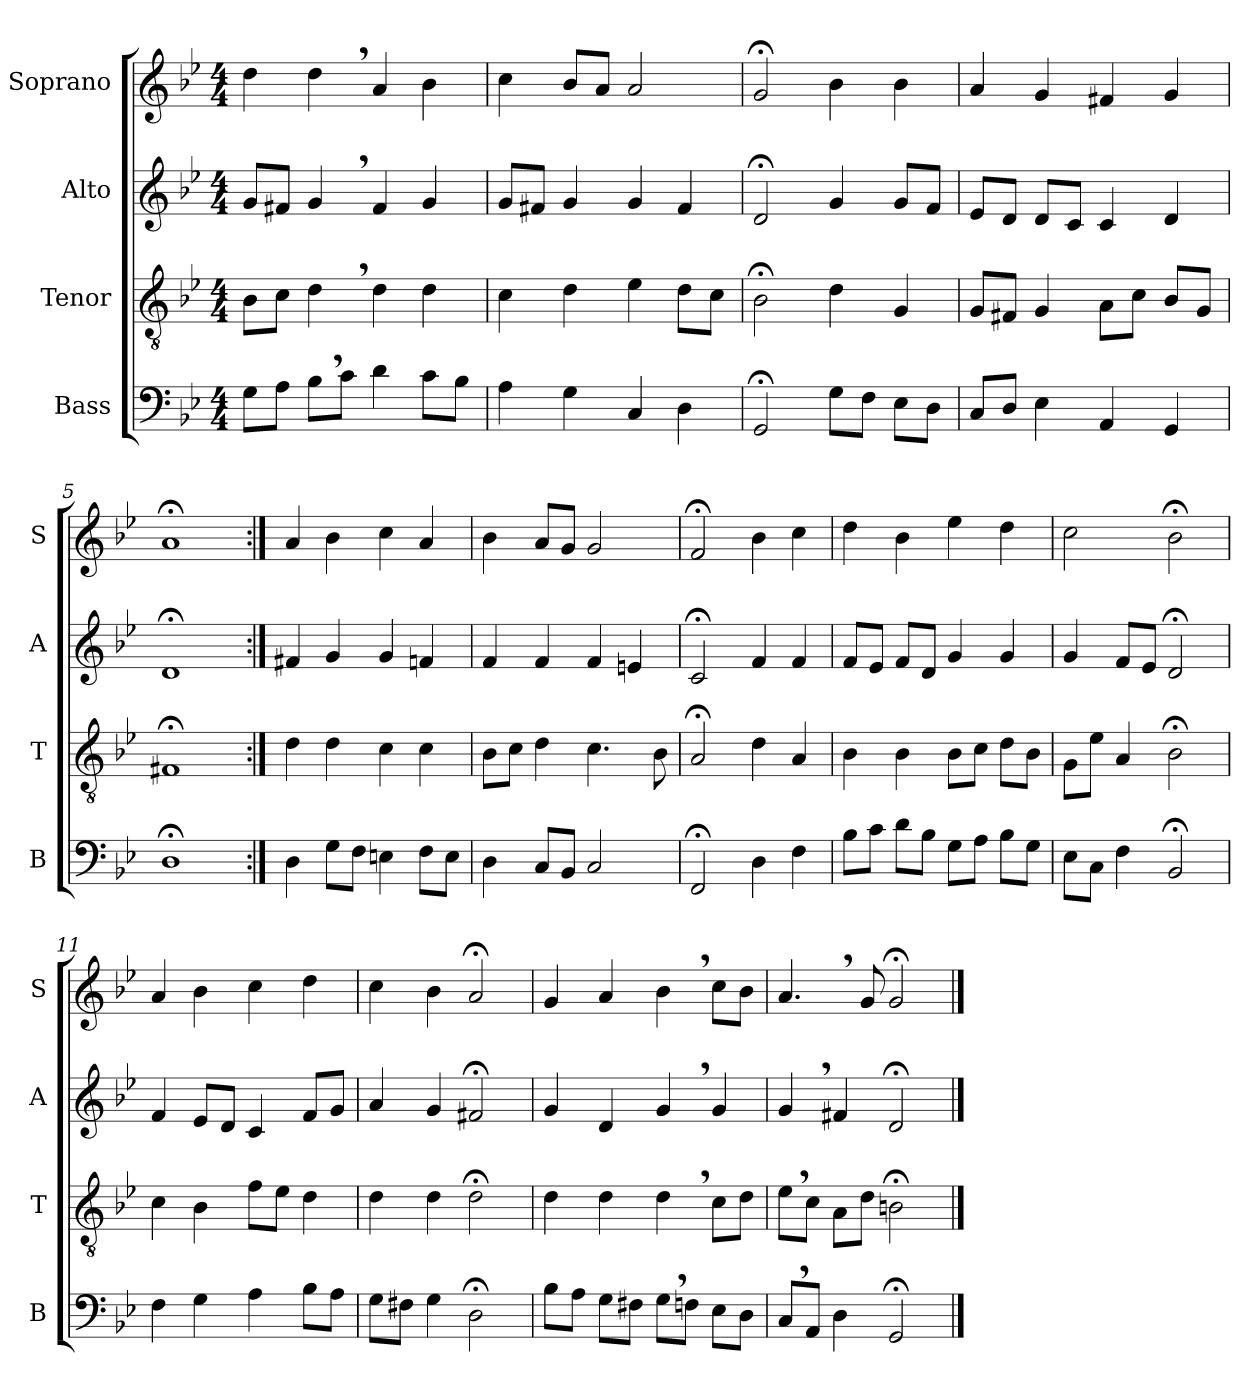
**kern	**kern	**kern	**kern
*part4	*part3	*part2	*part1
*staff4	*staff3	*staff2	*staff1
*I"Bass	*I"Tenor	*I"Alto	*I"Soprano
*I'B	*I'T	*I'A	*I'S
*clefF4	*clefGv2	*clefG2	*clefG2
*k[b-e-]	*k[b-e-]	*k[b-e-]	*k[b-e-]
*M4/4	*M4/4	*M4/4	*M4/4
=1	=1	=1	=1
8G\L	8B-\L	8g/L	4dd\
8A\J	8c\J	8f#X/J	.
8B-,\L	4d,\	4g,/	4dd,\
8c\J	.	.	.
4d\	4d\	4f#/	4a/
8c\L	4d\	4g/	4b-\
8B-\J	.	.	.
=2	=2	=2	=2
4A\	4c\	8g/L	4cc\
.	.	8f#X/J	.
4G\	4d\	4g/	8b-/L
.	.	.	8a/J
4C/	4e-\	4g/	2a:/
4D\	8d\L	4f#/	.
.	8c\J	.	.
=3	=3	=3	=3
2GG;</	2B-;<\	2d;</	2g;</
8G\L	4d\	4g/	4b-\
8F\J	.	.	.
8E-\L	4G/	8g/L	4b-\
8D\J	.	8f/J	.
=4	=4	=4	=4
8C/L	8G/L	8e-/L	4a/
8D/J	8F#X/J	8d/J	.
4E-\	4G/	8d/L	4g/
.	.	8c/J	.
4AA/	8A\L	4c/	4f#X:/
.	8c\J	.	.
4GG/	8B-/L	4d/	4g/
.	8G/J	.	.
=5	=5	=5	=5
1D;<\	1F#X;</	1d;</	1a;</
=6:|!	=6:|!	=6:|!	=6:|!
4D\	4d\	4f#X/	4a/
8G\L	4d\	4g/	4b-\
8F\J	.	.	.
4En\	4c\	4g/	4cc\
8F\L	4c\	4fn/	4a/
8E\J	.	.	.
=7	=7	=7	=7
4D\	8B-\L	4f/	4b-\
.	8c\J	.	.
8C/L	4d\	4f/	8a/L
8BB-/J	.	.	8g/J
2C/	4.c\	4f/	2g/
.	.	4en/	.
.	8B-\	.	.
=8	=8	=8	=8
2FF;</	2A;</	2c;</	2f;</
4D\	4d\	4f/	4b-\
4F\	4A/	4f/	4cc\
=9	=9	=9	=9
8B-\L	4B-\	8f/L	4dd:\
8c\J	.	8e-/J	.
8d\L	4B-\	8f/L	4b-\
8B-\J	.	8d/J	.
8G\L	8B-\L	4g/	4ee-\
8A\J	8c\J	.	.
8B-\L	8d\L	4g/	4dd\
8G\J	8B-\J	.	.
=10	=10	=10	=10
8E-\L	8G\L	4g/	2cc\
8C\J	8e-\J	.	.
4F\	4A/	8f/L	.
.	.	8e-/J	.
2BB-;</	2B-;<\	2d;</	2b-;<\
=11	=11	=11	=11
4F\	4c\	4f/	4a/
4G\	4B-\	8e-/L	4b-\
.	.	8d/J	.
4A\	8f\L	4c/	4cc\
.	8e-\J	.	.
8B-\L	4d\	8f/L	4dd\
8A\J	.	8g/J	.
=12	=12	=12	=12
8G\L	4d\	4a/	4cc\
8F#X\J	.	.	.
4G\	4d\	4g/	4b-\
2D;<\	2d;<\	2f#X;</	2a;</
=13	=13	=13	=13
8B-\L	4d\	4g/	4g/
8A\J	.	.	.
8G\L	4d\	4d/	4a/
8F#X\J	.	.	.
8G,\L	4d,\	4g,/	4b-,\
8Fn\J	.	.	.
8E-\L	8c\L	4g/	8cc\L
8D\J	8d\J	.	8b-\J
=14	=14	=14	=14
8C,/L	8e-,\L	4g,/	4.a,/
8AA/J	8c\J	.	.
4D\	8A\L	4f#X/	.
.	8d\J	.	8g/
2GG;</	2Bn;<\	2d;</	2g;</
==	==	==	==
*-	*-	*-	*-
